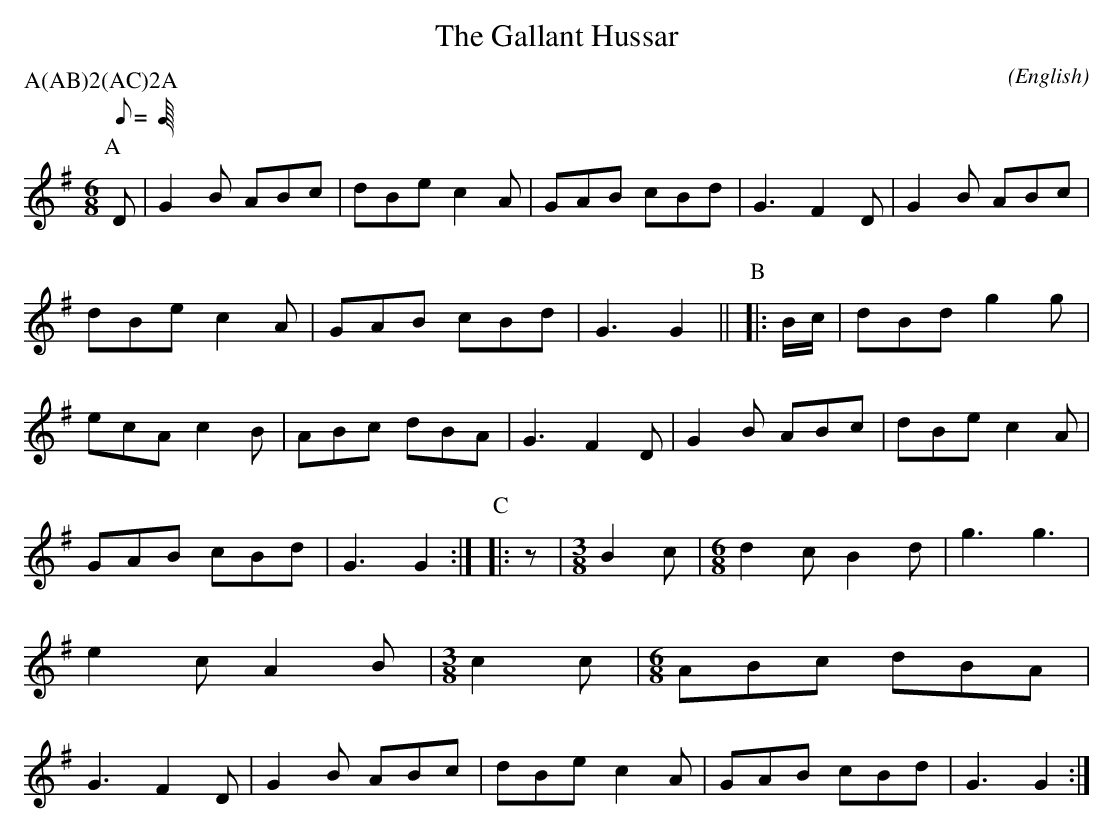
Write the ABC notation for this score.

X:1
T:The Gallant Hussar
M:6/8
C:
O:English
P:A(AB)2(AC)2A
L:1/8
K:G
Q:C3=96
P:A
D|G2 B ABc|dBe c2 A|GAB cBd|G3 F2 \
D|G2 B ABc|dBe c2 A|GAB cBd|G3 G2||\
P:B
|:B/2c/2|dBd g2 g|ecA c2 B|ABc dBA|G3 F2 \
D|G2 B ABc|dBe c2 A|GAB cBd|G3 G2:|\
P:C
|:z|\
M:3/8
L:1/8
B2 c|\
M:6/8
d2 c B2 d|g3  g3|e2 c A2 B|\
M:3/8
L:1/8
c2 c|\
M:6/8
ABc  dBA|G3  F2 D|\
G2 B ABc|dBe c2 A|GAB cBd|G3 G2:|
